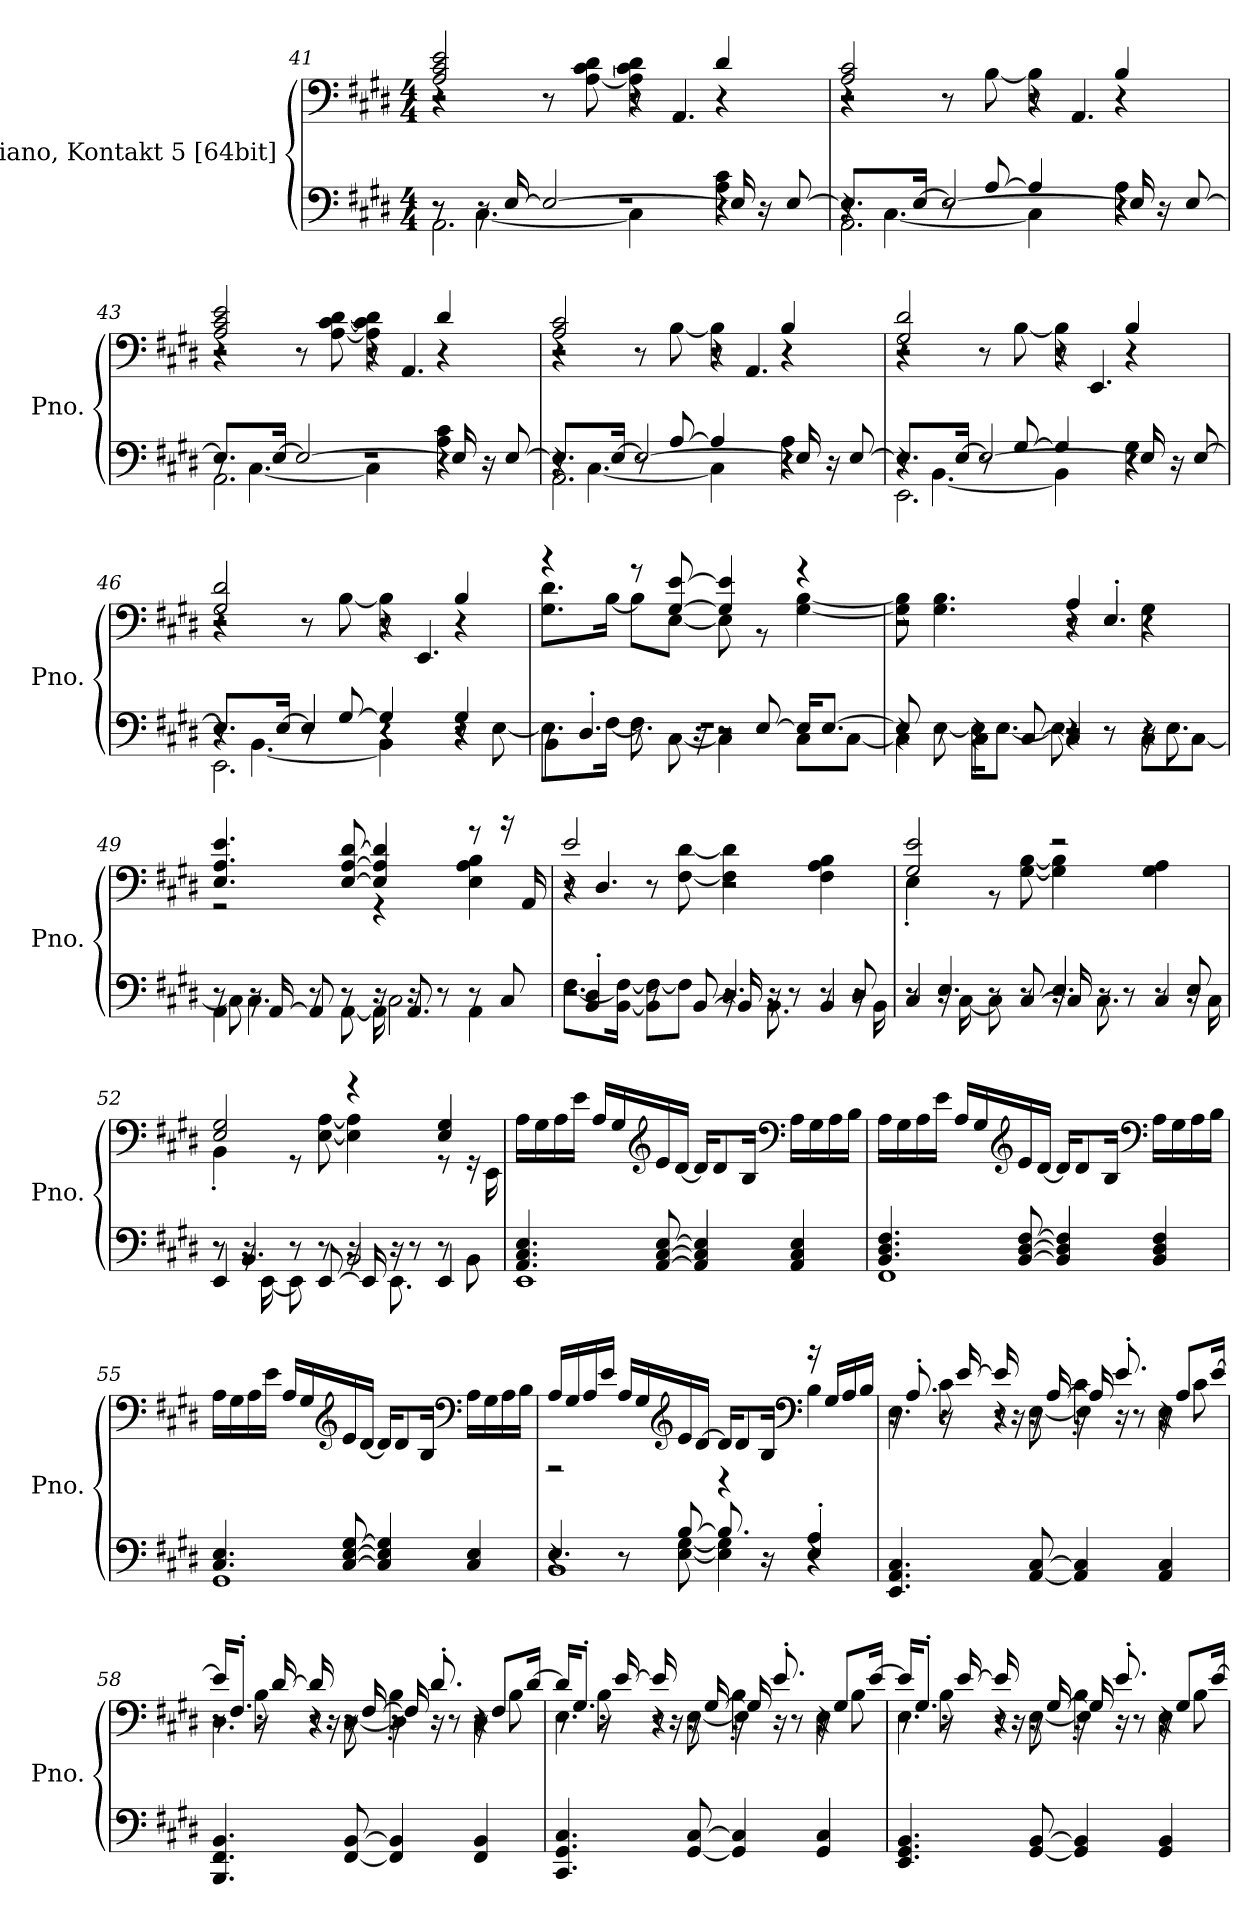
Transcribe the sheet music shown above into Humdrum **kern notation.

**kern	**kern
*part1	*part1
*staff2	*staff1
*I"Piano, Kontakt 5 [64bit]	*
*I'Pno.	*
!!LO:PB:g=z
*clefF4	*clefF4
*k[f#c#g#d#]	*k[f#c#g#d#]
*M4/4	*M4/4
=41	=41
*^	*^
*	*^	*	*^
*	*	*^	*	*	*
1r	8r	8r	2.AA\	2A/ 2c#/ 2e/	4r	2r
.	[4.C#\	16r	.	.	.	.
.	.	[16E/	.	.	.	.
.	.	2E/_	.	.	8r	.
.	.	.	.	.	[8A\ [8c#\ [8d#\	.
.	4C#\]	.	.	4r	4A\] 4c#\] 4d#\]	8r
.	.	.	.	.	.	4.AA/
.	4A\ 4c#\	16E/]	4r	4d#/	4r	.
.	.	16r	.	.	.	.
.	.	[8E/	.	.	.	.
=42	=42	=42	=42	=42	=42	=42
4r	8r	8.E/L]	2.AA\	2A/ 2c#/	4r	2r
.	[4.C#\	.	.	.	.	.
.	.	[16E/Jk	.	.	.	.
8r	.	2E/_	.	.	8r	.
[8A/	.	.	.	.	[8B\	.
4A/]	4C#\]	.	.	4r	4B\]	8r
.	.	.	.	.	.	4.AA/
4r	4A\	16E/]	4r	4B/	4r	.
.	.	16r	.	.	.	.
.	.	[8E/	.	.	.	.
!!LO:LB:g=z	!!	!!
=43	=43	=43	=43	=43	=43	=43
1r	8r	8.E/L]	2.AA\	2A/ 2c#/ 2e/	4r	2r
.	[4.C#\	.	.	.	.	.
.	.	[16E/Jk	.	.	.	.
.	.	2E/_	.	.	8r	.
.	.	.	.	.	[8A\ [8c#\ [8d#\	.
.	4C#\]	.	.	4r	4A\] 4c#\] 4d#\]	8r
.	.	.	.	.	.	4.AA/
.	4A\ 4c#\	16E/]	4r	4d#/	4r	.
.	.	16r	.	.	.	.
.	.	[8E/	.	.	.	.
=44	=44	=44	=44	=44	=44	=44
4r	8r	8.E/L]	2.AA\	2A/ 2c#/	4r	2r
.	[4.C#\	.	.	.	.	.
.	.	[16E/Jk	.	.	.	.
8r	.	2E/_	.	.	8r	.
[8A/	.	.	.	.	[8B\	.
4A/]	4C#\]	.	.	4r	4B\]	8r
.	.	.	.	.	.	4.AA/
4r	4A\	16E/]	4r	4B/	4r	.
.	.	16r	.	.	.	.
.	.	[8E/	.	.	.	.
!!LO:LB:g=z	!!	!!
=45	=45	=45	=45	=45	=45	=45
4r	8r	8.E/L]	2.EE\	2G#/ 2d#/	4r	2r
.	[4.BB\	.	.	.	.	.
.	.	[16E/Jk	.	.	.	.
8r	.	2E/_	.	.	8r	.
[8G#/	.	.	.	.	[8B\	.
4G#/]	4BB\]	.	.	4r	4B\]	8r
.	.	.	.	.	.	4.EE/
4r	4G#\	16E/]	4r	4B/	4r	.
.	.	16r	.	.	.	.
.	.	[8E/	.	.	.	.
=46	=46	=46	=46	=46	=46	=46
4r	8r	8.E/L]	2.EE\	2G#/ 2d#/	4r	2r
.	[4.BB\	.	.	.	.	.
.	.	[16E/Jk	.	.	.	.
8r	.	4E/]	.	.	8r	.
[8G#/	.	.	.	.	[8B\	.
4G#/]	4BB\]	4r	.	4r	4B\]	8r
.	.	.	.	.	.	4.EE/
4r	8r	4G#/	4r	4B/	4r	.
.	[8E\	.	.	.	.	.
*	*	*	*	*	*v	*v
=47	=47	=47	=47	=47	=47
1r	8.E\L]	8r	4BB\	4r	8.G#\ 8.d#\L
.	.	4.D#'/	.	.	.
.	[16F#\Jk	.	.	.	[16B\Jk
.	8.F#\]	.	8r	8r	8B\L]
.	.	.	[8C#\	[8G#/ [8e/	[8E\J
.	16r	.	.	.	.
.	2r	8r	4C#\]	4G#/] 4e/]	8E\]
.	.	[8E/	.	.	8r
.	.	16E/KL]	8C#\L	4r	[4G#\ [4B\
.	.	[8.E/J	.	.	.
.	.	.	[8C#\J	.	.
!!LO:LB:g=z
=48	=48	=48	=48	=48	=48
*	*	*	*	*	*^
4r	8r	8E/]	4C#\]	2r	8G#\] 8B\]	2r
.	[8E\	8r	.	.	4.G#\ 4.B\	.
8r	16E\KL]	4r	4C#'\	.	.	.
.	[8.E\J	.	.	.	.	.
[8C#/	.	.	.	.	.	.
4C#/]	8E\]	2r	4r	4A/	4r	8r
.	8r	.	.	.	.	4.E'/
4r	16r	.	8C#\L	4r	4G#\	.
.	8.E\	.	.	.	.	.
.	.	.	[8C#\J	.	.	.
*	*	*v	*v	*	*	*
*	*	*	*	*v	*v
=49	=49	=49	=49	=49
8r	4AA\	8C#\]	4.E/ 4.A/ 4.e/	2r
16r	.	4.C#\	.	.
[16AA/	.	.	.	.
8AA/]	8r	.	.	.
8r	[8AA\	.	[8E/ [8A/ [8d#/	.
16r	16AA\]	2C#\	4E/] 4A/] 4d#/]	4r
8.AA/	16r	.	.	.
.	8r	.	.	.
8r	4AA\	.	8r	4E\ 4A\ 4B\
8C#/	.	.	16r	.
.	.	.	16AA/	.
!!LO:LB:g=z
=50	=50	=50	=50	=50
*	*	*	*	*^
2r	[8.F#\L	4BB/' 4D#/'	2e/	4r	8r
.	.	.	.	.	4.D#/
.	[16BB\ 16F#\_Jk	.	.	.	.
.	8BB\] 8F#\_L	8r	.	8r	.
.	8F#\J]	[8BB/	.	[8F#\ [8d#\	.
4.D#/	16r	16BB/]	2r	4F#\] 4d#\]	2r
.	8.BB\	16r	.	.	.
.	.	8r	.	.	.
.	8r	4BB/	.	4F#\ 4A\ 4B\	.
8D#/	16r	.	.	.	.
.	16BB\	.	.	.	.
*	*	*	*	*v	*v
=51	=51	=51	=51	=51
8r	8r	4C#/	2G#/ 2e/	4E'\
4.E/	16r	.	.	.
.	[16C#\	.	.	.
.	8C#\]	8r	.	8r
.	8r	[8C#/	.	[8G#\ [8B\
4.E/	16r	16C#/]	2r	4G#\] 4B\]
.	8.C#\	16r	.	.
.	.	8r	.	.
.	8r	4C#/	.	4G#\ 4A\
8E/	16r	.	.	.
.	16C#\	.	.	.
!!LO:LB:g=z	!!
=52	=52	=52	=52	=52
8r	8r	4EE/	2E/ 2G#/	4BB'\
4.BB/	16r	.	.	.
.	[16EE\	.	.	.
.	8EE\]	8r	.	8r
.	8r	[8EE/	.	[8E\ [8A\
2BB/	16r	16EE/]	4r	4E\] 4A\]
.	8.EE\	16r	.	.
.	.	8r	.	.
.	8r	4EE/	4E/ 4G#/	8r
.	8BB\	.	.	16r
.	.	.	.	16EE\
*	*v	*v	*	*
*	*	*v	*v
=53	=53	=53
4.AA/ 4.C#/ 4.E/	1EE	16A\LL
.	.	16G#\
.	.	16A\
.	.	16e\JJ
.	.	16A/LL
.	.	16G#/
*	*	*clefG2
[8AA/ [8C#/ [8E/	.	16e/
.	.	[16d#/JJ
4AA/] 4C#/] 4E/]	.	16d#/KL]
.	.	8d#/
.	.	16B/Jk
*	*	*clefF4
4AA/ 4C#/ 4E/	.	16A\LL
.	.	16G#\
.	.	16A\
.	.	16B\JJ
!!LO:PB:g=z
=54	=54	=54
4.BB/ 4.D#/ 4.F#/	1FF#	16A\LL
.	.	16G#\
.	.	16A\
.	.	16e\JJ
.	.	16A/LL
.	.	16G#/
*	*	*clefG2
[8BB/ [8D#/ [8F#/	.	16e/
.	.	[16d#/JJ
4BB/] 4D#/] 4F#/]	.	16d#/KL]
.	.	8d#/
.	.	16B/Jk
*	*	*clefF4
4BB/ 4D#/ 4F#/	.	16A\LL
.	.	16G#\
.	.	16A\
.	.	16B\JJ
=55	=55	=55
4.C#/ 4.E/	1GG#	16A\LL
.	.	16G#\
.	.	16A\
.	.	16e\JJ
.	.	16A/LL
.	.	16G#/
*	*	*clefG2
[8C#/ [8E/ [8G#/	.	16e/
.	.	[16d#/JJ
4C#/] 4E/] 4G#/]	.	16d#/KL]
.	.	8d#/
.	.	16B/Jk
*	*	*clefF4
4C#/ 4E/	.	16A\LL
.	.	16G#\
.	.	16A\
.	.	16B\JJ
!!LO:LB:g=z
=56	=56	=56
*	*^	*^
4.E/	4r	1BB	16A/LL	2r
.	.	.	16G#/	.
.	.	.	16A/	.
.	.	.	16e/JJ	.
.	8r	.	16A/LL	.
.	.	.	16G#/	.
*	*	*	*clefG2	*
[8B/	[8E\ [8G#\	.	16e/	.
.	.	.	[16d#/JJ	.
8.B/]	4E\] 4G#\]	.	16d#/KL]	4r
.	.	.	8d#/	.
16r	.	.	16B/Jk	.
*	*	*	*clefF4	*
4E/' 4A/'	4r	.	16r	4B\
.	.	.	16G#/LL	.
.	.	.	16A/	.
.	.	.	16B/JJ	.
*v	*v	*v	*	*
=57	=57	=57
*	*^	*^
4.EE/ 4.AA/ 4.C#/	8r	8r	16r	4.E\
.	.	.	8.A'/	.
.	16r	8c#\	.	.
.	[16e/	.	.	.
.	16e/]	4r	8r	.
.	16r	.	.	.
[8AA/ [8C#/	8r	.	16r	[8E\
.	.	.	[16A/	.
4AA/] 4C#/]	16r	4c#'\	16A/]	4E\]
.	8.e'/	.	16r	.
.	.	.	8r	.
4AA/ 4C#/	4r	8r	16r	4E\
.	.	.	8A/L	.
.	.	8c#\	.	.
.	.	.	[16e/Jk	.
!!LO:LB:g=z	!!	!!	!!
=58	=58	=58	=58	=58
4.BBB/ 4.FF#/ 4.BB/	8r	8r	16e/KL]	4.D#\
.	.	.	8.F#'/J	.
.	16r	8B\	.	.
.	[16d#/	.	.	.
.	16d#/]	4r	8r	.
.	16r	.	.	.
[8FF#/ [8BB/	8r	.	16r	[8D#\
.	.	.	[16F#/	.
4FF#/] 4BB/]	16r	4B'\	16F#/]	4D#\]
.	8.d#'/	.	16r	.
.	.	.	8r	.
4FF#/ 4BB/	4r	8r	16r	4D#\
.	.	.	8F#/L	.
.	.	8B\	.	.
.	.	.	[16d#/Jk	.
=59	=59	=59	=59	=59
4.CC#/ 4.GG#/ 4.C#/	8r	8r	16d#/KL]	4.E\
.	.	.	8.G#'/J	.
.	16r	8B\	.	.
.	[16e/	.	.	.
.	16e/]	4r	8r	.
.	16r	.	.	.
[8GG#/ [8C#/	8r	.	16r	[8E\
.	.	.	[16G#/	.
4GG#/] 4C#/]	16r	4B'\	16G#/]	4E\]
.	8.e'/	.	16r	.
.	.	.	8r	.
4GG#/ 4C#/	4r	8r	16r	4E\
.	.	.	8G#/L	.
.	.	8B\	.	.
.	.	.	[16e/Jk	.
!!LO:LB:g=z	!!	!!	!!
=60	=60	=60	=60	=60
4.EE/ 4.GG#/ 4.BB/	8r	8r	16e/KL]	4.E\
.	.	.	8.G#'/J	.
.	16r	8B\	.	.
.	[16e/	.	.	.
.	16e/]	4r	8r	.
.	16r	.	.	.
[8GG#/ [8BB/	8r	.	16r	[8E\
.	.	.	[16G#/	.
4GG#/] 4BB/]	16r	4B'\	16G#/]	4E\]
.	8.e'/	.	16r	.
.	.	.	8r	.
4GG#/ 4BB/	4r	8r	16r	4E\
.	.	.	8G#/L	.
.	.	8B\	.	.
.	.	.	[16e/Jk	.
*	*v	*v	*v	*v
=	=
*-	*-
